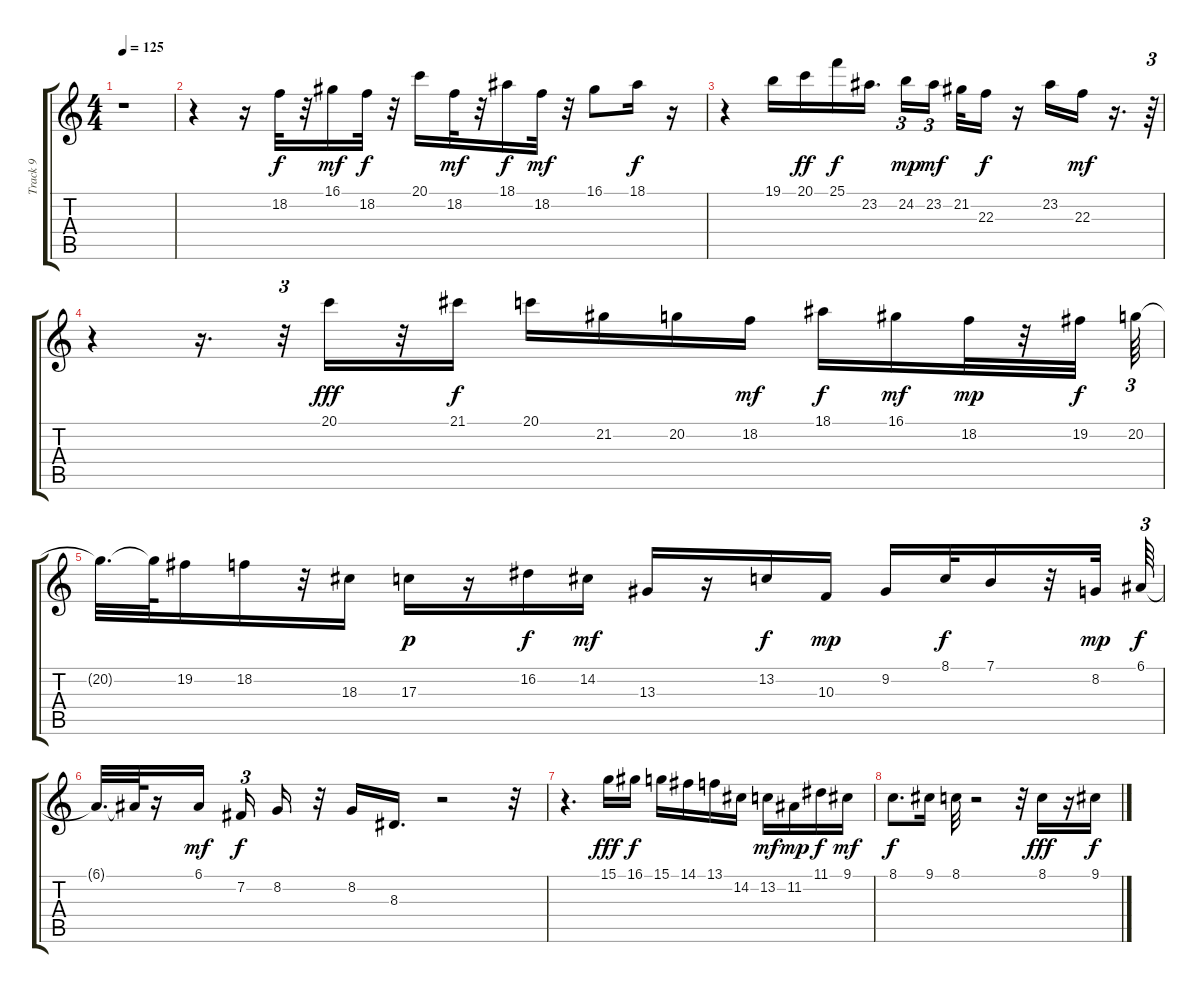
\track ("Track 9" "Track 9") {instrument flute}
\staff {score tabs}
\tuning (E4 B3 G3 D3 A2 E2) {hide}
\ts (4 4)
\tempo 125
\clef g2
\ks c
r.1{dy f} |
r.4 r.16 18.2.32 r.32 16.1.16{dy mf} 18.2.32{dy f} r.32 20.1.16 18.2.32{dy mf} r.32 18.1.16{dy f} 18.2.32{dy mf} r.32 16.1.8 18.1.16{dy f} r.16 |
r.4 19.1.16 20.1.16{dy ff} 25.1.16{dy f} 23.2.16{d} 24.2.16{tu (3 2) dy mp} 23.2.16{tu (3 2) dy mf} 21.2.32 22.3.16{dy f} r.16 23.2.16 22.3.16{dy mf} r.16{d} r.64{tu (3 2)} |
r.4 r.16{d} r.32{tu (3 2)} 20.1.16{dy fff} r.32 21.1.16{dy f} 20.1.16 21.2.16 20.2.16 18.2.16{dy mf} 18.1.16{dy f} 16.1.16{dy mf} 18.2.32{dy mp} r.32 19.2.32{dy f} 20.2.64{tu (3 2)} |
20.2{t}.32{d} 20.2{t}.64 19.2.16 18.2.16 r.32 18.3.16 17.3.16{dy p} r.16 16.2.16{dy f} 14.2.16{dy mf} 13.3.16 r.16 13.2.16{dy f} 10.3.16{dy mp} 9.2.16 8.1.32{dy f} 7.1.16 r.32 8.2.32{dy mp} 6.1.64{tu (3 2) dy f} |
6.1{t}.32{d} 6.1{t}.64 r.16 6.1.16{dy mf} 7.2.16{tu (3 2) dy f} 8.2.16 r.32 8.2.16 8.3.16{d} r.2 r.32 |
r.4{d} 15.1.16{dy fff} 16.1.16{dy f} 15.1.16 14.1.16 13.1.16 14.2.16 13.2.16{dy mf} 11.2.16{dy mp} 11.1.16{dy f} 9.1.16{dy mf} |
8.1.8{d dy f} 9.1.16 8.1.32 r.2 r.32 8.1.16{dy fff} r.16 9.1.16{dy f}
